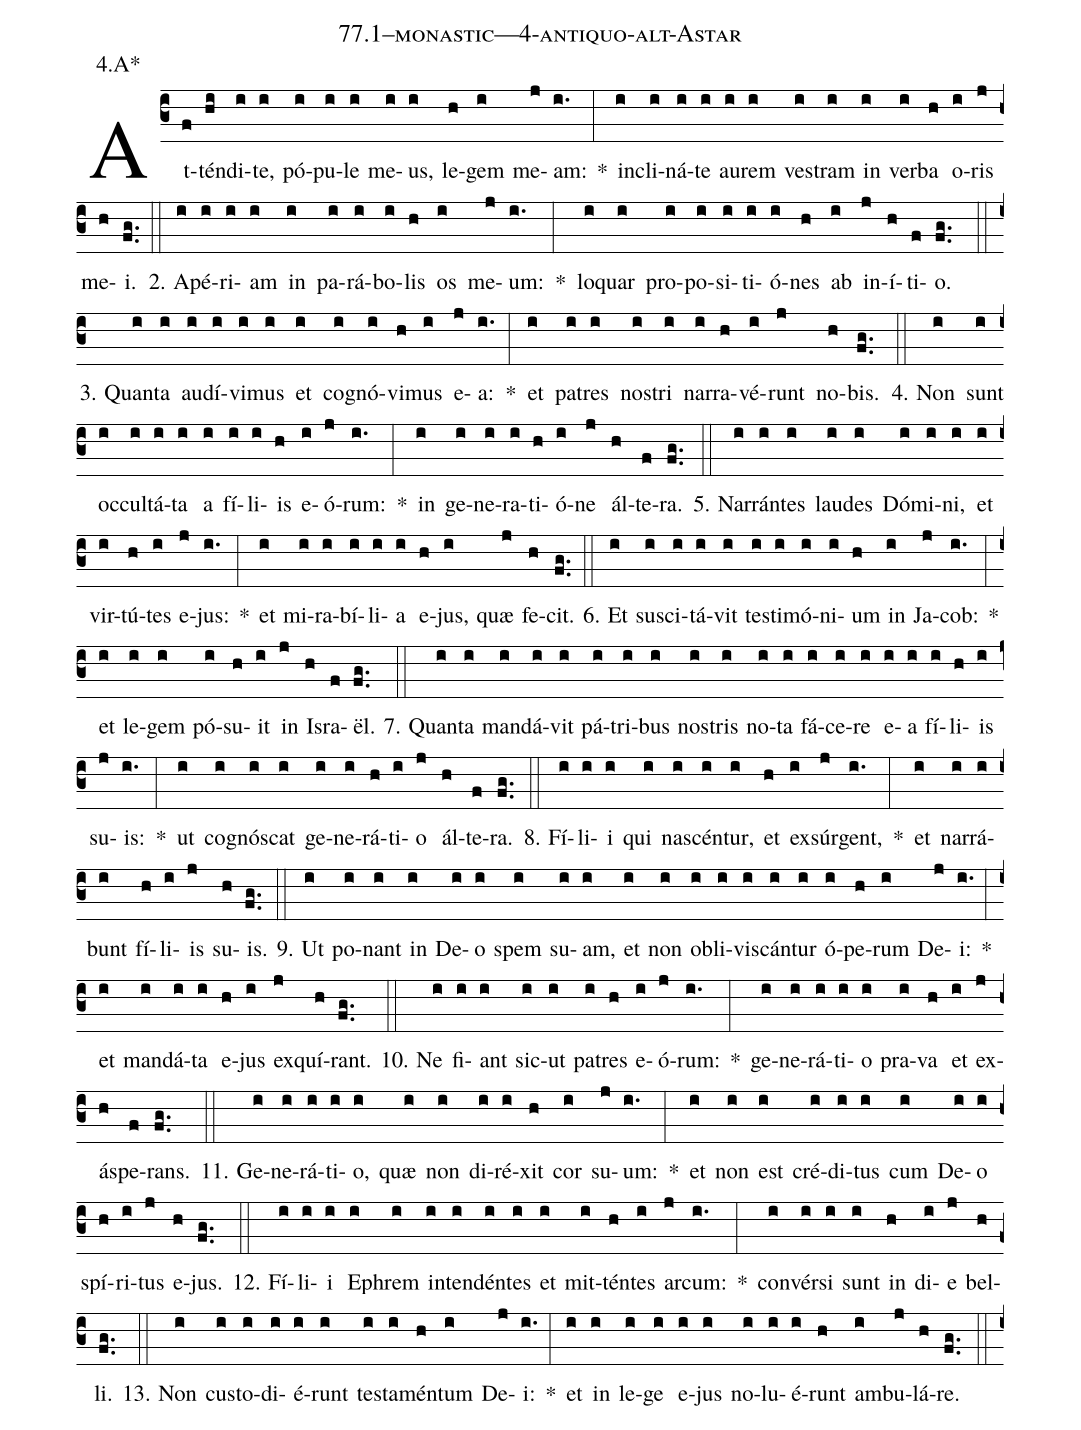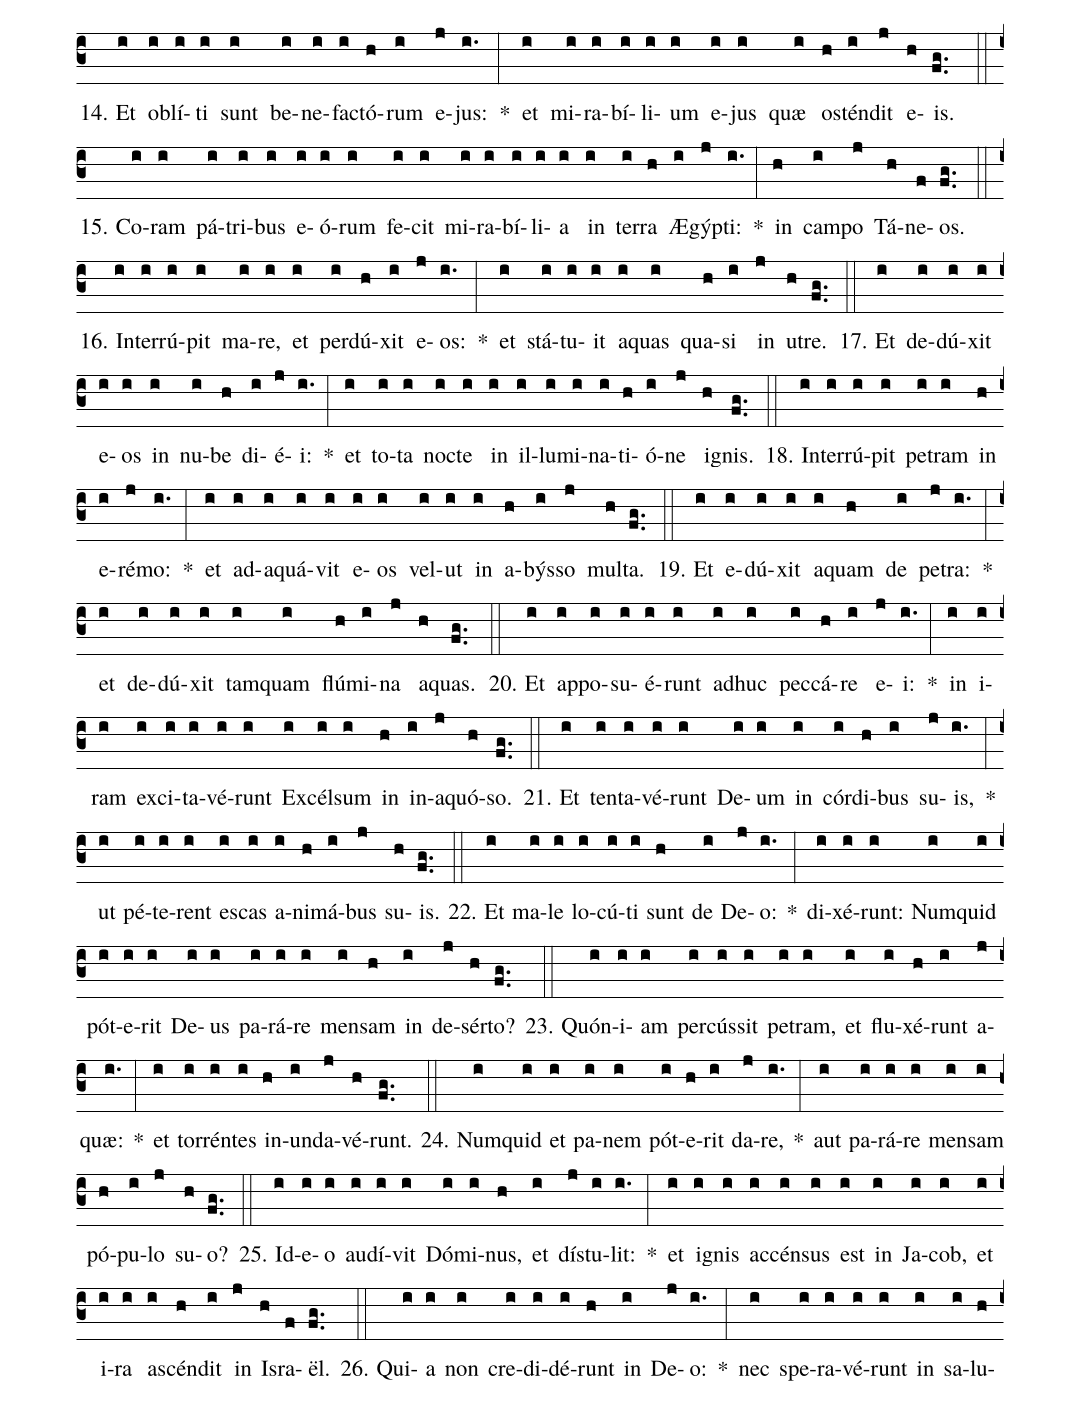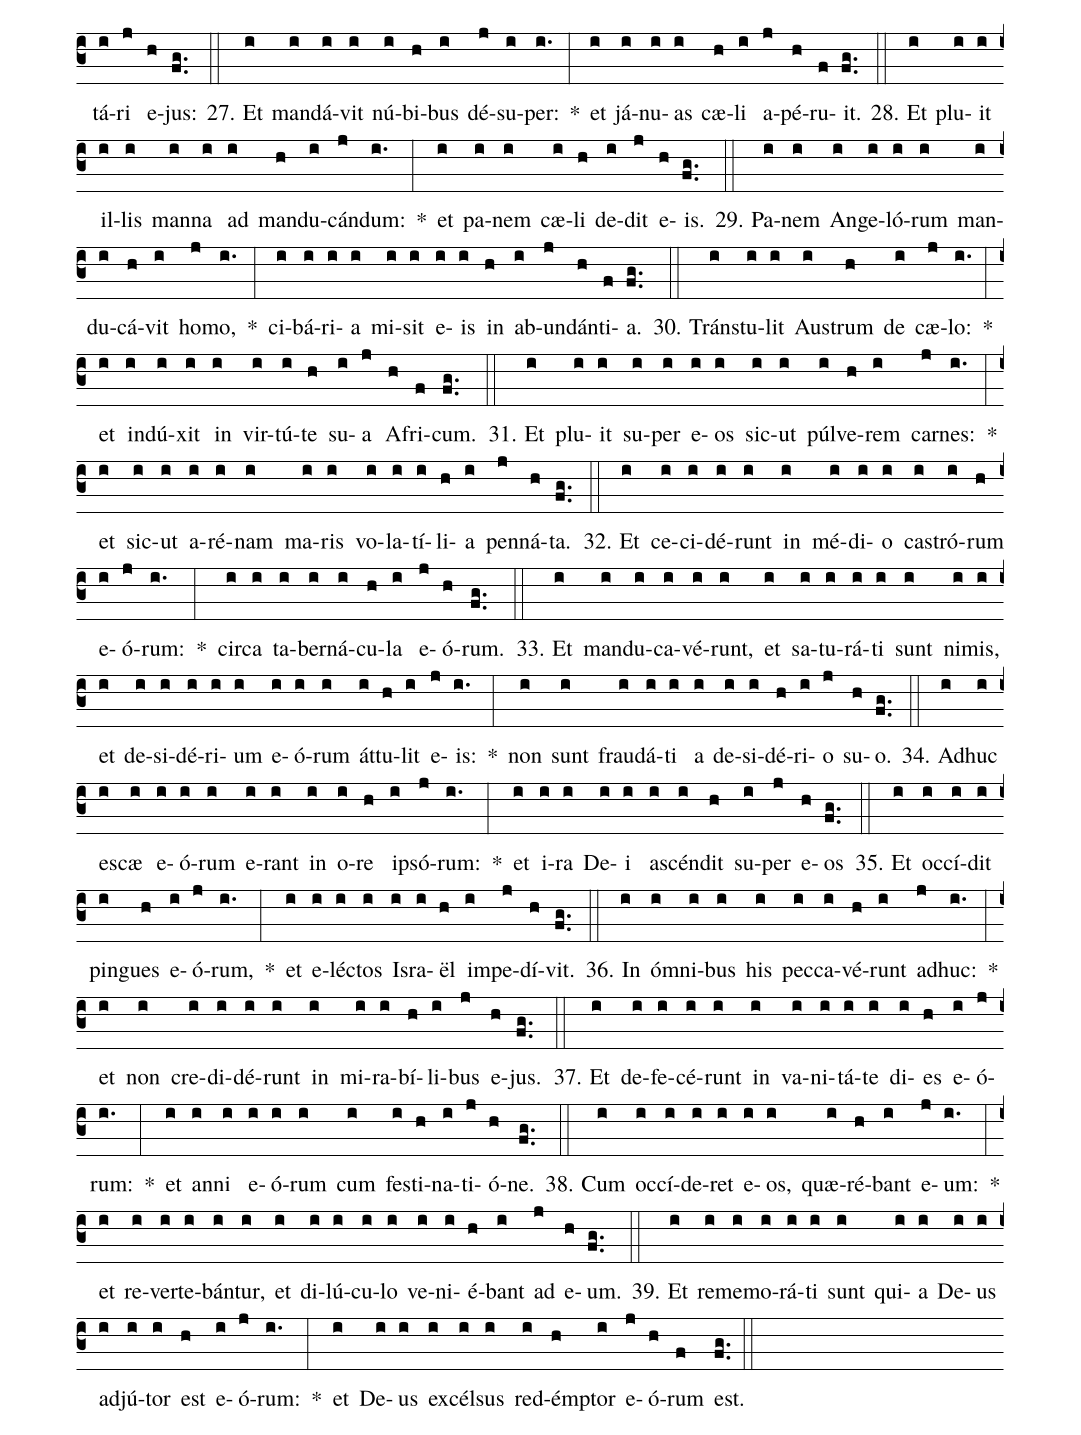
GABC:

name: 77.1--monastic---4-antiquo-alt-Astar;
annotation: 4.A*;
%%
(c3)At(f)tén(hi)di(i)te,(i) pó(i)pu(i)le(i) me(i)us,(i) le(h)gem(i) me(j)am:(i.) *(:) in(i)cli(i)ná(i)te(i) au(i)rem(i) ves(i)tram(i) in(i) ver(i)ba(h) o(i)ris(j) me(h)i.(fg..) (::)
2. A(i)pé(i)ri(i)am(i) in(i) pa(i)rá(i)bo(i)lis(h) os(i) me(j)um:(i.) *(:) lo(i)quar(i) pro(i)po(i)si(i)ti(i)ó(i)nes(h) ab(i) in(j)í(h)ti(f)o.(fg..) (::)
3. Quan(i)ta(i) au(i)dí(i)vi(i)mus(i) et(i) co(i)gnó(i)vi(h)mus(i) e(j)a:(i.) *(:) et(i) pa(i)tres(i) nos(i)tri(i) nar(i)ra(h)vé(i)runt(j) no(h)bis.(fg..) (::)
4. Non(i) sunt(i) oc(i)cul(i)tá(i)ta(i) a(i) fí(i)li(i)is(h) e(i)ó(j)rum:(i.) *(:) in(i) ge(i)ne(i)ra(i)ti(h)ó(i)ne(j) ál(h)te(f)ra.(fg..) (::)
5. Nar(i)rán(i)tes(i) lau(i)des(i) Dó(i)mi(i)ni,(i) et(i) vir(i)tú(h)tes(i) e(j)jus:(i.) *(:) et(i) mi(i)ra(i)bí(i)li(i)a(i) e(h)jus,(i) quæ(j) fe(h)cit.(fg..) (::)
6. Et(i) su(i)sci(i)tá(i)vit(i) tes(i)ti(i)mó(i)ni(i)um(h) in(i) Ja(j)cob:(i.) *(:) et(i) le(i)gem(i) pó(i)su(h)it(i) in(j) Is(h)ra(f)ël.(fg..) (::)
7. Quan(i)ta(i) man(i)dá(i)vit(i) pá(i)tri(i)bus(i) nos(i)tris(i) no(i)ta(i) fá(i)ce(i)re(i) e(i)a(i) fí(i)li(h)is(i) su(j)is:(i.) *(:) ut(i) co(i)gnós(i)cat(i) ge(i)ne(i)rá(h)ti(i)o(j) ál(h)te(f)ra.(fg..) (::)
8. Fí(i)li(i)i(i) qui(i) na(i)scén(i)tur,(i) et(h) ex(i)súr(j)gent,(i.) *(:) et(i) nar(i)rá(i)bunt(i) fí(h)li(i)is(j) su(h)is.(fg..) (::)
9. Ut(i) po(i)nant(i) in(i) De(i)o(i) spem(i) su(i)am,(i) et(i) non(i) ob(i)li(i)vis(i)cán(i)tur(i) ó(i)pe(h)rum(i) De(j)i:(i.) *(:) et(i) man(i)dá(i)ta(i) e(h)jus(i) ex(j)quí(h)rant.(fg..) (::)
10. Ne(i) fi(i)ant(i) sic(i)ut(i) pa(i)tres(h) e(i)ó(j)rum:(i.) *(:) ge(i)ne(i)rá(i)ti(i)o(i) pra(i)va(h) et(i) ex(j)ás(h)pe(f)rans.(fg..) (::)
11. Ge(i)ne(i)rá(i)ti(i)o,(i) quæ(i) non(i) di(i)ré(i)xit(h) cor(i) su(j)um:(i.) *(:) et(i) non(i) est(i) cré(i)di(i)tus(i) cum(i) De(i)o(i) spí(h)ri(i)tus(j) e(h)jus.(fg..) (::)
12. Fí(i)li(i)i(i) E(i)phrem(i) in(i)ten(i)dén(i)tes(i) et(i) mit(i)tén(h)tes(i) ar(j)cum:(i.) *(:) con(i)vér(i)si(i) sunt(i) in(h) di(i)e(j) bel(h)li.(fg..) (::)
13. Non(i) cus(i)to(i)di(i)é(i)runt(i) tes(i)ta(i)mén(h)tum(i) De(j)i:(i.) *(:) et(i) in(i) le(i)ge(i) e(i)jus(i) no(i)lu(i)é(i)runt(h) am(i)bu(j)lá(h)re.(fg..) (::)
14. Et(i) ob(i)lí(i)ti(i) sunt(i) be(i)ne(i)fac(i)tó(h)rum(i) e(j)jus:(i.) *(:) et(i) mi(i)ra(i)bí(i)li(i)um(i) e(i)jus(i) quæ(i) os(h)tén(i)dit(j) e(h)is.(fg..) (::)
15. Co(i)ram(i) pá(i)tri(i)bus(i) e(i)ó(i)rum(i) fe(i)cit(i) mi(i)ra(i)bí(i)li(i)a(i) in(i) ter(i)ra(h) Æ(i)gýp(j)ti:(i.) *(:) in(h) cam(i)po(j) Tá(h)ne(f)os.(fg..) (::)
16. In(i)ter(i)rú(i)pit(i) ma(i)re,(i) et(i) per(i)dú(h)xit(i) e(j)os:(i.) *(:) et(i) stá(i)tu(i)it(i) a(i)quas(i) qua(h)si(i) in(j) u(h)tre.(fg..) (::)
17. Et(i) de(i)dú(i)xit(i) e(i)os(i) in(i) nu(i)be(h) di(i)é(j)i:(i.) *(:) et(i) to(i)ta(i) noc(i)te(i) in(i) il(i)lu(i)mi(i)na(i)ti(h)ó(i)ne(j) i(h)gnis.(fg..) (::)
18. In(i)ter(i)rú(i)pit(i) pe(i)tram(i) in(h) e(i)ré(j)mo:(i.) *(:) et(i) ad(i)a(i)quá(i)vit(i) e(i)os(i) vel(i)ut(i) in(i) a(h)býs(i)so(j) mul(h)ta.(fg..) (::)
19. Et(i) e(i)dú(i)xit(i) a(i)quam(h) de(i) pe(j)tra:(i.) *(:) et(i) de(i)dú(i)xit(i) tam(i)quam(i) flú(h)mi(i)na(j) a(h)quas.(fg..) (::)
20. Et(i) ap(i)po(i)su(i)é(i)runt(i) ad(i)huc(i) pec(i)cá(h)re(i) e(j)i:(i.) *(:) in(i) i(i)ram(i) ex(i)ci(i)ta(i)vé(i)runt(i) Ex(i)cél(i)sum(i) in(h) in(i)a(j)quó(h)so.(fg..) (::)
21. Et(i) ten(i)ta(i)vé(i)runt(i) De(i)um(i) in(i) cór(i)di(h)bus(i) su(j)is,(i.) *(:) ut(i) pé(i)te(i)rent(i) es(i)cas(i) a(i)ni(h)má(i)bus(j) su(h)is.(fg..) (::)
22. Et(i) ma(i)le(i) lo(i)cú(i)ti(i) sunt(h) de(i) De(j)o:(i.) *(:) di(i)xé(i)runt:(i) Num(i)quid(i) pót(i)e(i)rit(i) De(i)us(i) pa(i)rá(i)re(i) men(i)sam(h) in(i) de(j)sér(h)to?(fg..) (::)
23. Quón(i)i(i)am(i) per(i)cús(i)sit(i) pe(i)tram,(i) et(i) flu(i)xé(h)runt(i) a(j)quæ:(i.) *(:) et(i) tor(i)rén(i)tes(i) in(h)un(i)da(j)vé(h)runt.(fg..) (::)
24. Num(i)quid(i) et(i) pa(i)nem(i) pót(i)e(h)rit(i) da(j)re,(i.) *(:) aut(i) pa(i)rá(i)re(i) men(i)sam(i) pó(h)pu(i)lo(j) su(h)o?(fg..) (::)
25. Id(i)e(i)o(i) au(i)dí(i)vit(i) Dó(i)mi(i)nus,(h) et(i) dís(j)tu(i)lit:(i.) *(:) et(i) i(i)gnis(i) ac(i)cén(i)sus(i) est(i) in(i) Ja(i)cob,(i) et(i) i(i)ra(i) a(i)scén(h)dit(i) in(j) Is(h)ra(f)ël.(fg..) (::)
26. Qui(i)a(i) non(i) cre(i)di(i)dé(i)runt(h) in(i) De(j)o:(i.) *(:) nec(i) spe(i)ra(i)vé(i)runt(i) in(i) sa(i)lu(h)tá(i)ri(j) e(h)jus:(fg..) (::)
27. Et(i) man(i)dá(i)vit(i) nú(i)bi(h)bus(i) dé(j)su(i)per:(i.) *(:) et(i) já(i)nu(i)as(i) cæ(h)li(i) a(j)pé(h)ru(f)it.(fg..) (::)
28. Et(i) plu(i)it(i) il(i)lis(i) man(i)na(i) ad(i) man(h)du(i)cán(j)dum:(i.) *(:) et(i) pa(i)nem(i) cæ(i)li(h) de(i)dit(j) e(h)is.(fg..) (::)
29. Pa(i)nem(i) An(i)ge(i)ló(i)rum(i) man(i)du(i)cá(h)vit(i) ho(j)mo,(i.) *(:) ci(i)bá(i)ri(i)a(i) mi(i)sit(i) e(i)is(i) in(h) ab(i)un(j)dán(h)ti(f)a.(fg..) (::)
30. Tráns(i)tu(i)lit(i) Aus(i)trum(h) de(i) cæ(j)lo:(i.) *(:) et(i) in(i)dú(i)xit(i) in(i) vir(i)tú(i)te(h) su(i)a(j) A(h)fri(f)cum.(fg..) (::)
31. Et(i) plu(i)it(i) su(i)per(i) e(i)os(i) sic(i)ut(i) púl(i)ve(h)rem(i) car(j)nes:(i.) *(:) et(i) sic(i)ut(i) a(i)ré(i)nam(i) ma(i)ris(i) vo(i)la(i)tí(i)li(h)a(i) pen(j)ná(h)ta.(fg..) (::)
32. Et(i) ce(i)ci(i)dé(i)runt(i) in(i) mé(i)di(i)o(i) cas(i)tró(i)rum(h) e(i)ó(j)rum:(i.) *(:) cir(i)ca(i) ta(i)ber(i)ná(i)cu(h)la(i) e(j)ó(h)rum.(fg..) (::)
33. Et(i) man(i)du(i)ca(i)vé(i)runt,(i) et(i) sa(i)tu(i)rá(i)ti(i) sunt(i) ni(i)mis,(i) et(i) de(i)si(i)dé(i)ri(i)um(i) e(i)ó(i)rum(i) át(i)tu(h)lit(i) e(j)is:(i.) *(:) non(i) sunt(i) frau(i)dá(i)ti(i) a(i) de(i)si(i)dé(h)ri(i)o(j) su(h)o.(fg..) (::)
34. Ad(i)huc(i) e(i)scæ(i) e(i)ó(i)rum(i) e(i)rant(i) in(i) o(i)re(h) ip(i)só(j)rum:(i.) *(:) et(i) i(i)ra(i) De(i)i(i) a(i)scén(i)dit(h) su(i)per(j) e(h)os(fg..) (::)
35. Et(i) oc(i)cí(i)dit(i) pin(i)gues(h) e(i)ó(j)rum,(i.) *(:) et(i) e(i)léc(i)tos(i) Is(i)ra(i)ël(h) im(i)pe(j)dí(h)vit.(fg..) (::)
36. In(i) óm(i)ni(i)bus(i) his(i) pec(i)ca(i)vé(h)runt(i) ad(j)huc:(i.) *(:) et(i) non(i) cre(i)di(i)dé(i)runt(i) in(i) mi(i)ra(i)bí(h)li(i)bus(j) e(h)jus.(fg..) (::)
37. Et(i) de(i)fe(i)cé(i)runt(i) in(i) va(i)ni(i)tá(i)te(i) di(i)es(h) e(i)ó(j)rum:(i.) *(:) et(i) an(i)ni(i) e(i)ó(i)rum(i) cum(i) fes(i)ti(h)na(i)ti(j)ó(h)ne.(fg..) (::)
38. Cum(i) oc(i)cí(i)de(i)ret(i) e(i)os,(i) quæ(i)ré(h)bant(i) e(j)um:(i.) *(:) et(i) re(i)ver(i)te(i)bán(i)tur,(i) et(i) di(i)lú(i)cu(i)lo(i) ve(i)ni(i)é(h)bant(i) ad(j) e(h)um.(fg..) (::)
39. Et(i) re(i)me(i)mo(i)rá(i)ti(i) sunt(i) qui(i)a(i) De(i)us(i) ad(i)jú(i)tor(i) est(h) e(i)ó(j)rum:(i.) *(:) et(i) De(i)us(i) ex(i)cél(i)sus(i) red(i)émp(h)tor(i) e(j)ó(h)rum(f) est.(fg..) (::)
